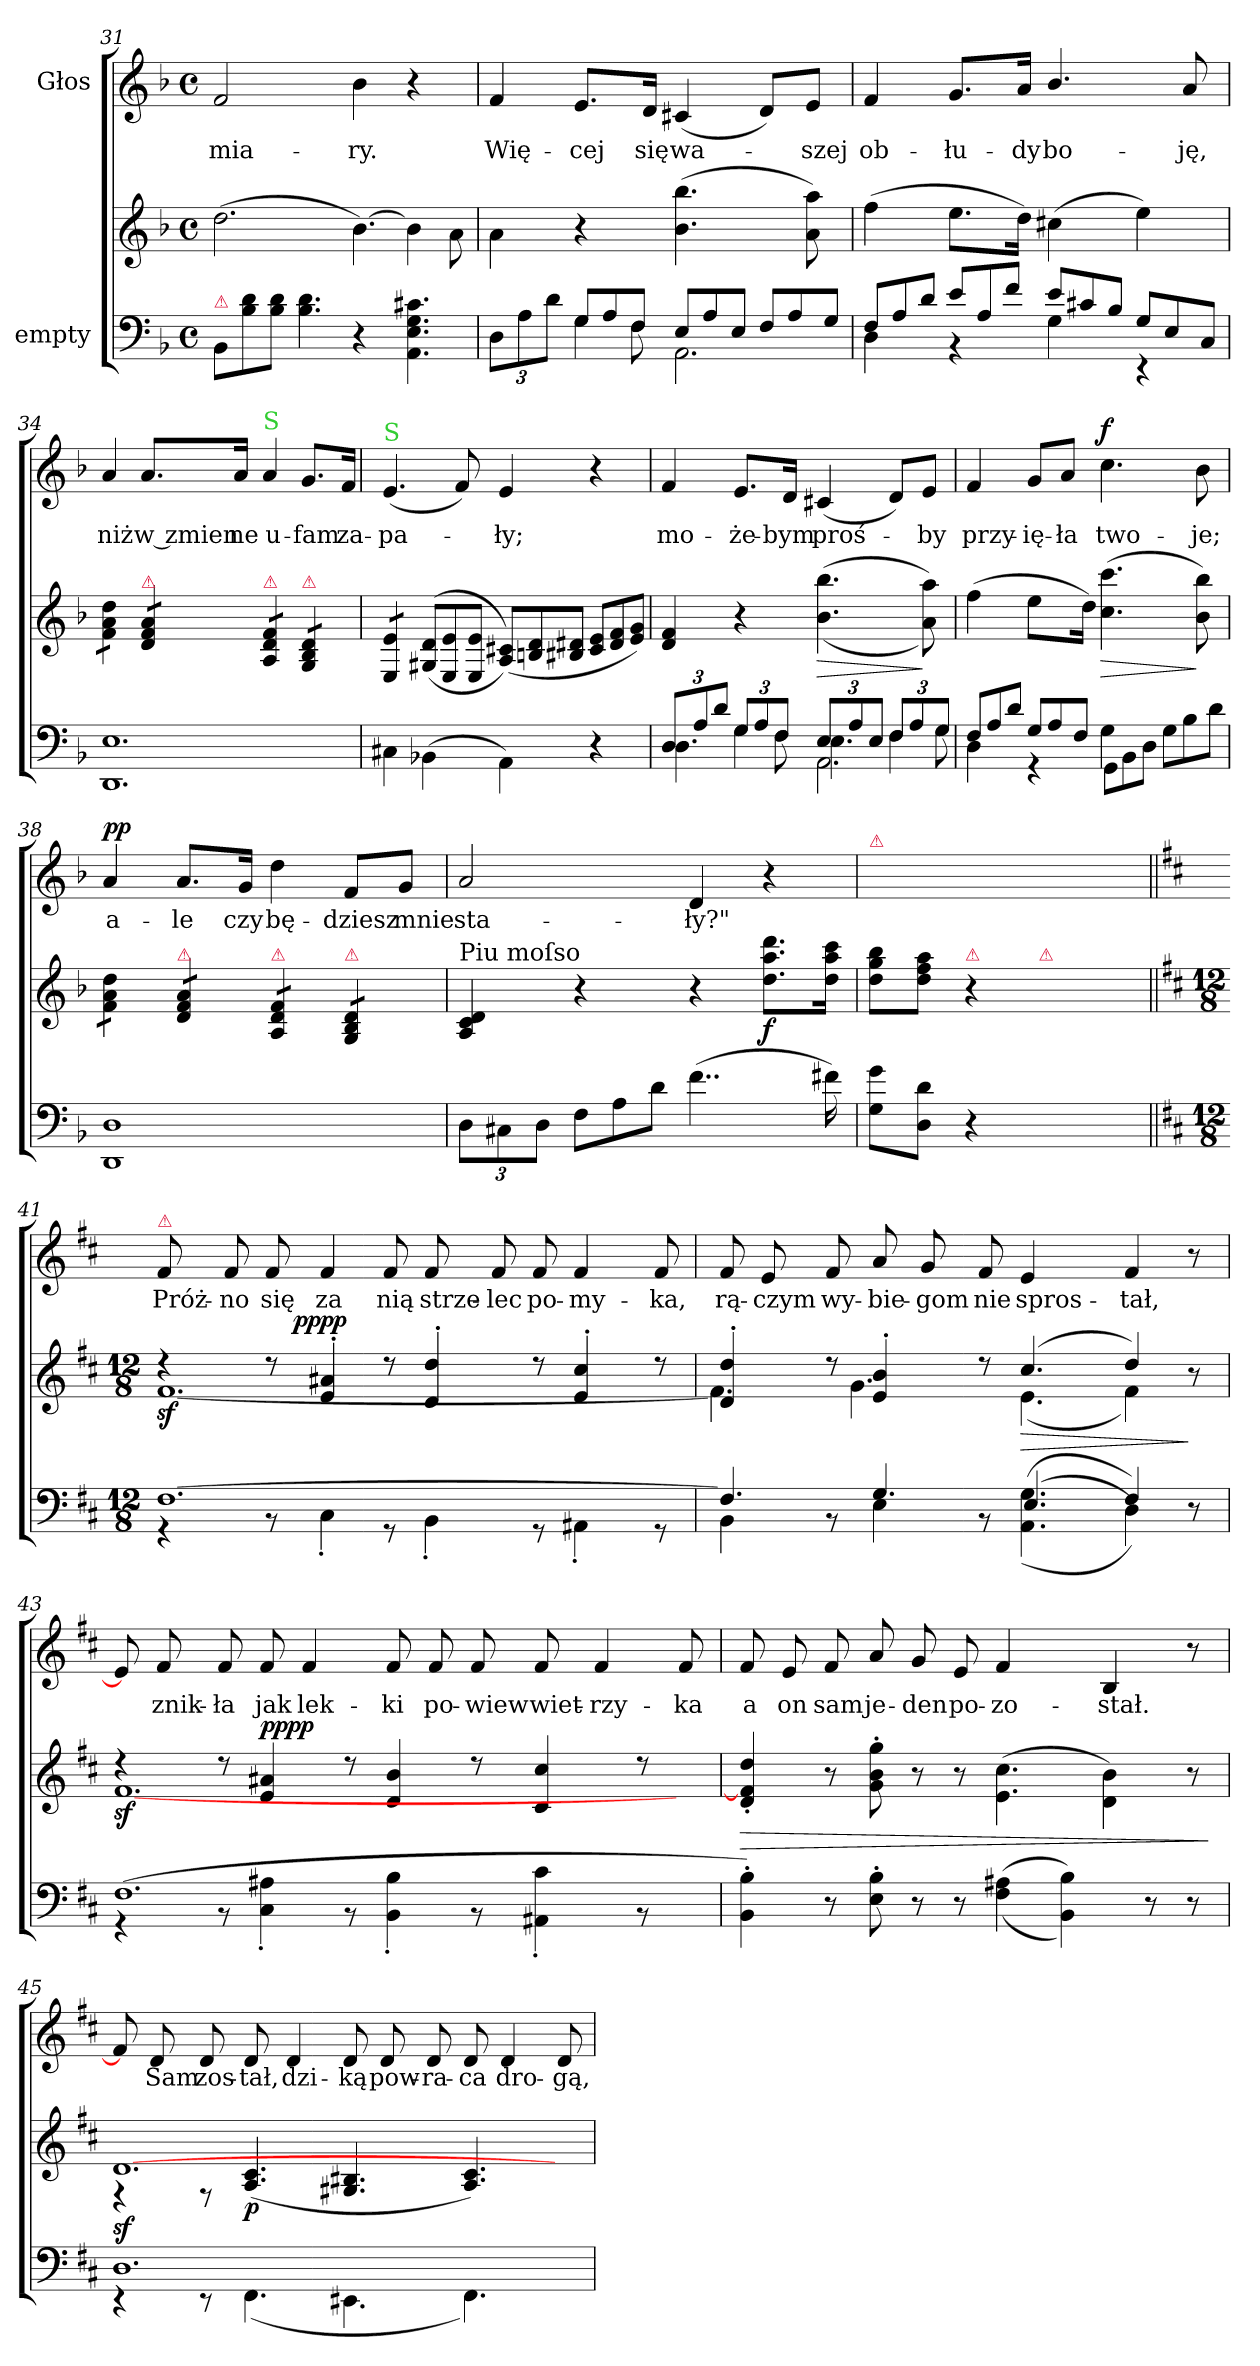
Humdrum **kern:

**kern	**kern	**dynam	**kern	**text	**dynam
*part2	*part2	*part2	*part1	*part1	*part1
*staff3	*staff2	*staff2/3	*staff1	*staff1	*staff1
*I"empty	*	*	*I"Głos	*	*
*clefF4	*clefG2	*	*clefG2	*	*
*k[b-]	*k[b-]	*	*k[b-]	*	*
*M4/4	*M4/4	*	*M4/4	*	*
*met(c)	*met(c)	*	*met(c)	*	*
*Xtuplet	*Xtuplet	*	*	*	*
=31	=31	=31	=31	=31	=31
!LO:TX:a:color=crimson:t=⚠	!	!	!	!	!
12BB-\L	(3.dd\	.	2f/	-mia-	.
12B-\ 12d\	.	.	.	.	.
12B-\ 12d\J	.	.	.	.	.
6.B-\ 6.d\	.	.	.	.	.
!LO:N:vis=4	!	!	!	!	!
6.r	[6.b-\)	.	4b-\	-ry.	.
6.AA\ 6.E\ 6.G\ 6.c#X\	6b-\]	.	4r	.	.
.	12a\	.	.	.	.
=32	=32	=32	=32	=32	=32
*tuplet	*	*	*	*	*
*^	*	*	*	*	*
12D\L	4ryy	4a\	.	4f/	Wię-	.
12A\	.	.	.	.	.	.
12d\J	.	.	.	.	.	.
*Xtuplet	*	*	*	*	*	*
12G/L	6G\	4r	.	8.e/L	-cej	.
12A/	.	.	.	.	.	.
12F/J	12F\	.	.	.	.	.
.	.	.	.	16d/Jk	się	.
12E/L	3.AA\	(4.b-\ 4.bb-\	.	(4c#X/	wa-	.
12A/	.	.	.	.	.	.
12E/J	.	.	.	.	.	.
12F/L	.	.	.	8d/L)	.	.
12A/	.	.	.	.	.	.
.	.	8a\ 8aa\)	.	8e/J	-szej	.
12G/J	.	.	.	.	.	.
=33	=33	=33	=33	=33	=33	=33
12F/L	4D\	(4ff\	.	4f/	ob-	.
12A/	.	.	.	.	.	.
12d/J	.	.	.	.	.	.
12e/L	4r	8.ee\L	.	8.g/L	-łu-	.
12A/	.	.	.	.	.	.
12f/J	.	.	.	.	.	.
.	.	16dd\Jk)	.	16a/Jk	-dy	.
12e/L	4G\	(4cc#X\	.	4.b-/	bo-	.
12c#X/	.	.	.	.	.	.
12B-/J	.	.	.	.	.	.
12G/L	4r	4ee\)	.	.	.	.
12E/	.	.	.	.	.	.
.	.	.	.	8a/	-ję,	.
12C/J	.	.	.	.	.	.
*v	*v	*	*	*	*	*
=34	=34	=34	=34	=34	=34
!	!LO:TX:a:color=crimson:t=⚠	!	!	!	!
!LO:N:vis=1.	!	!	!	!	!
*	*tremolo	*	*	*	*
1DD/ 1E/	8f\ 8a\ 8dd\L	.	4a/	niż	.
.	8f\ 8a\ 8dd\J	.	.	.	.
!	!LO:TX:a:color=crimson:t=⚠	!	!	!	!
.	8d/ 8f/ 8a/L	.	8.a/L	w zmien	.
.	8d/ 8f/ 8a/J	.	.	.	.
.	.	.	16a/Jk	-ne	.
!	!	!	!LO:TX:a:color=limegreen:t=S	!	!
!	!LO:TX:a:color=crimson:t=⚠	!	!	!	!
.	8A/ 8d/ 8f/L	.	4a/	u-	.
.	8A/ 8d/ 8f/J	.	.	.	.
!	!LO:TX:a:color=crimson:t=⚠	!	!	!	!
.	8G/ 8B-/ 8d/L	.	8.g/L	-fam	.
.	8G/ 8B-/ 8d/J	.	.	.	.
.	.	.	16f/Jk	za-	.
=35	=35	=35	=35	=35	=35
!	!	!	!LO:TX:a:color=limegreen:t=S	!	!
4C#X\	8E/ 8e/L	.	(4.e/	-pa-	.
.	8E/ 8e/J	.	.	.	.
*	*Xtremolo	*	*	*	*
(4BB-X\	(>(<12G#X/ 12d/L	.	.	.	.
.	12E/ 12e/	.	.	.	.
.	.	.	8f/)	.	.
.	12E/ 12e/J	.	.	.	.
4AA\)	(12A/ 12c#X/L))	.	4e/	-ły;	.
.	12Bn/ 12d/	.	.	.	.
.	12B#X/ 12d#X/J	.	.	.	.
4r	12c#/ 12e/L	.	4r	.	.
.	12d#/ 12f/	.	.	.	.
.	12e/ 12g/J)	.	.	.	.
=36	=36	=36	=36	=36	=36
*^	*	*	*	*	*
*tuplet	*Xtuplet	*	*	*	*	*
*	*^	*	*	*	*	*
12D/L	6.D\	3.ryy	4d/ 4f/	.	4f/	mo-	.
12A/	.	.	.	.	.	.	.
12d/J	.	.	.	.	.	.	.
12G/L	6G\	.	4r	.	8.e/L	-że-	.
12A/	.	.	.	.	.	.	.
12F/J	12F\	.	.	.	.	.	.
.	.	.	.	.	16d/Jk	-bym	.
!	!	!	!	!LO:HP:b	!	!	!
12E/L	6.E\	3.AA\	(<(>4.b-\ 4.bb-\	>	(4c#X/	proś-	.
12A/	.	.	.	.	.	.	.
12E/J	.	.	.	.	.	.	.
12F/L	6F\	.	.	.	8d/L)	.	.
12A/	.	.	.	.	.	.	.
.	.	.	8a\ 8aa\))	]	8e/J	-by	.
12G/J	12G\	.	.	.	.	.	.
*	*v	*v	*	*	*	*	*
=37	=37	=37	=37	=37	=37	=37
12F/L	4D\	(4ff\	.	4f/	przy-	.
12A/	.	.	.	.	.	.
12d/J	.	.	.	.	.	.
!	!	!LO:N:vis=8	!	!	!	!
12G/L	4r	8.ee\L	.	8g/L	-ię-	.
12A/	.	.	.	.	.	.
.	.	.	.	8a/J	-ła	.
12F/J	.	.	.	.	.	.
.	.	16dd\Jk)	.	.	.	.
!	!	!	!LO:HP:b	!	!	!LO:DY:a
4G\	12GG\L	(4.cc\ 4.ccc\	>	4.cc\	two-	f
.	12BB-\	.	.	.	.	.
.	12D\J	.	.	.	.	.
4ryy	12G\L	.	.	.	.	.
.	12B-\	.	.	.	.	.
.	.	8b-\ 8bb-\)	]	8b-\	-je;	.
.	12d\J	.	.	.	.	.
=38	=38	=38	=38	=38	=38	=38
!	!	!LO:TX:a:color=crimson:t=⚠	!	!	!	!
!LO:N:vis=1.	!	!	!	!	!	!LO:DY:a
*v	*v	*	*	*	*	*
*	*tremolo	*	*	*	*
1DD/ 1D/	8f\ 8a\ 8dd\L	.	4a/	a-	pp
.	8f\ 8a\ 8dd\J	.	.	.	.
!	!LO:TX:a:color=crimson:t=⚠	!	!	!	!
.	8d/ 8f/ 8a/L	.	8.a/L	-le	.
.	8d/ 8f/ 8a/J	.	.	.	.
.	.	.	16g/Jk	czy	.
!	!LO:TX:a:color=crimson:t=⚠	!	!	!	!
.	8A/ 8d/ 8f/L	.	4dd\	bę-	.
.	8A/ 8d/ 8f/J	.	.	.	.
!	!LO:TX:a:color=crimson:t=⚠	!	!	!	!
.	8G/ 8B-/ 8d/L	.	8f/L	-dziesz	.
.	8G/ 8B-/ 8d/J	.	8g/J	mnie	.
*	*Xtremolo	*	*	*	*
=39	=39	=39	=39	=39	=39
*tuplet	*	*	*	*	*
!	!LO:TX:a:t=Piu moſso	!	!	!	!
12D\L	4A/ 4c/ 4d/	.	2a/	sta-	.
12C#X\	.	.	.	.	.
12D\J	.	.	.	.	.
*Xtuplet	*	*	*	*	*
12F\L	4r	.	.	.	.
12A\	.	.	.	.	.
12d\J	.	.	.	.	.
(4..f\	4r	.	4d/	-ły?"	.
!	!	!LO:DY:b	!	!	!
.	8.dd\ 8.aa\ 8.ddd\L	f	4r	.	.
16f#X\)	16dd\ 16aa\ 16ccc\Jk	.	.	.	.
=40	=40	=40	=40	=40	=40
!	!	!	!LO:TX:a:color=crimson:t=⚠	!	!
8G\ 8g\L	8dd\ 8gg\ 8bb-\L	.	1ryy	.	.
8D\ 8d\J	8dd\ 8ff\ 8aa\J	.	.	.	.
!	!LO:TX:a:color=crimson:t=⚠	!	!	!	!
4r	4r	.	.	.	.
!	!LO:TX:a:color=crimson:t=⚠	!	!	!	!
2ryy	2ryy	.	.	.	.
=41||	=41||	=41||	=41||	=41||	=41||
*k[f#c#]	*k[f#c#]	*	*k[f#c#]	*	*
*M12/8	*M12/8	*	*	*	*
*^	*^	*	*	*	*
*	*^	*	*^	*	*	*	*
!	!	!	!	!	!	!	!LO:TX:a:color=crimson:t=⚠	!	!
[1.F#/	4r	4ryy	4r	[1.f#z<\	4ryy	.	8f#/	Próż-	.
.	.	.	.	.	.	.	8f#/	-no	.
.	8r	16ryy	8r	.	16ryy	.	8f#/	się	.
!	!	!	!	!	!	!LO:DY:b=2	!	!	!
!	!	!	!	!	!	!LO:DY:n=1:a	!	!	!
.	.	1ryy	.	.	1ryy	pp pp	.	.	.
.	4C#'\	.	4e'/ 4a#X'/	.	.	.	4f#/	za	.
.	8r	.	8r	.	.	.	8f#/	nią	.
.	4BB'\	.	4d'/ 4dd'/	.	.	.	8f#/	strze-	.
.	.	.	.	.	.	.	8f#/	-lec	.
.	8r	.	8r	.	.	.	8f#/	po-	.
.	4AA#X'\	.	4e'/ 4cc#'/	.	.	.	4f#/	-my-	.
.	.	8.ryy	.	.	8.ryy	.	.	.	.
.	8r	.	8r	.	.	.	8f#/	-ka,	.
*	*v	*v	*	*	*	*	*	*	*
*	*	*	*v	*v	*	*	*	*
=42	=42	=42	=42	=42	=42	=42	=42
4.F#/]	4BB\	4d'/ 4dd'/	4.f#\]	.	8f#/	rą-	.
.	.	.	.	.	8e/	-czym	.
.	8r	8r	.	.	8f#/	wy-	.
4.G/	4E\	4e'/ 4b'/	4.g\	.	8a/	-bie-	.
.	.	.	.	.	8g/	-gom	.
.	8r	8r	.	.	8f#/	nie	.
!	!	!	!	!LO:HP:b	!	!	!
(<(>4.AA\ 4.G\	(4.E/	(4.cc#/	(4.e\	>	[4e/	spros-	.
.	.	.	.	.	8ryy	.	.
4F#/))	4D\)	4dd/)	4f#\)	.	4f#/	-tał,	.
8r	8ryy	8r	8ryy	]	8r	.	.
=43	=43	=43	=43	=43	=43	=43	=43
(1.F#/	4r	4r	[1.f#z<\	.	8e/]	.	.
.	.	.	.	.	8f#/	znik-	.
.	8r	8r	.	.	8f#/	-ła	.
!	!	!	!	!LO:DY:b=2	!	!	!
!	!	!	!	!LO:DY:n=1:a	!	!	!
.	4C#'\ 4A#X'\	4e/ 4a#X/	.	pp pp	8f#/	jak	.
.	.	.	.	.	4f#/	lek-	.
.	8r	8r	.	.	.	.	.
.	4BB'\ 4B'\	4d/ 4b/	.	.	8f#/	-ki	.
.	.	.	.	.	8f#/	po-	.
.	8r	8r	.	.	8f#/	-wiew	.
.	4AA#X'\ 4c#'\	4c#/ 4cc#/	.	.	8f#/	wiet-	.
.	.	.	.	.	4f#/	-rzy-	.
.	8r	8r	.	.	.	.	.
8ryy	8ryy	8ryy	8ryy	.	8f#/	-ka	.
=44	=44	=44	=44	=44	=44	=44	=44
!	!	!	!	!LO:HP:b	!	!	!
*v	*v	*	*	*	*	*	*
*	*v	*v	*	*	*	*
4BB'\ 4B'\)	4d'/ 4f#]'/ 4dd'/	>	8f#/	a	.
.	.	.	8e/	on	.
8r	8r	.	8f#/	sam	.
8E'\ 8B'\	8g'\ 8b'\ 8gg'\	.	8a/	je-	.
8r	8r	.	8g/	-den	.
8r	8r	.	8e/	po-	.
(<(>4F#\ 4A#X\	(4.e\ 4.cc#\	.	[4f#/	-zo-	.
4BB\ 4B\))	.	.	8ryy	.	.
.	4d\ 4b\)	.	4B/	-stał.	.
8r	.	.	.	.	.
8r	8r	.	8r	.	.
.	.	]	.	.	.
=45	=45	=45	=45	=45	=45
*^	*^	*	*	*	*
!	!	!	!	!LO:DY:b	!	!	!
1.D/	4r	[1.d/	4r	sf	8f#/]	.	.
.	.	.	.	.	8d/	Sam	.
.	8r	.	8r	.	8d/	zos-	.
!	!	!	!	!LO:DY:b	!	!	!
.	(4.FF#\	.	(4.A/ 4.c#/	p	8d/	-tał,	.
.	.	.	.	.	4d/	dzi-	.
.	4.EE#X\	.	4.G#X/ 4.B#X/	.	8d/	-ką	.
.	.	.	.	.	8d/	pow-	.
.	.	.	.	.	8d/	-ra-	.
.	4.FF#\)	.	4.A/ 4.c#/)	.	8d/	-ca	.
.	.	.	.	.	4d/	dro-	.
8ryy	8ryy	8ryy	8ryy	.	8d/	-gą,	.
*v	*v	*	*	*	*	*	*
*	*v	*v	*	*	*	*
=	=	=	=	=	=
*-	*-	*-	*-	*-	*-
